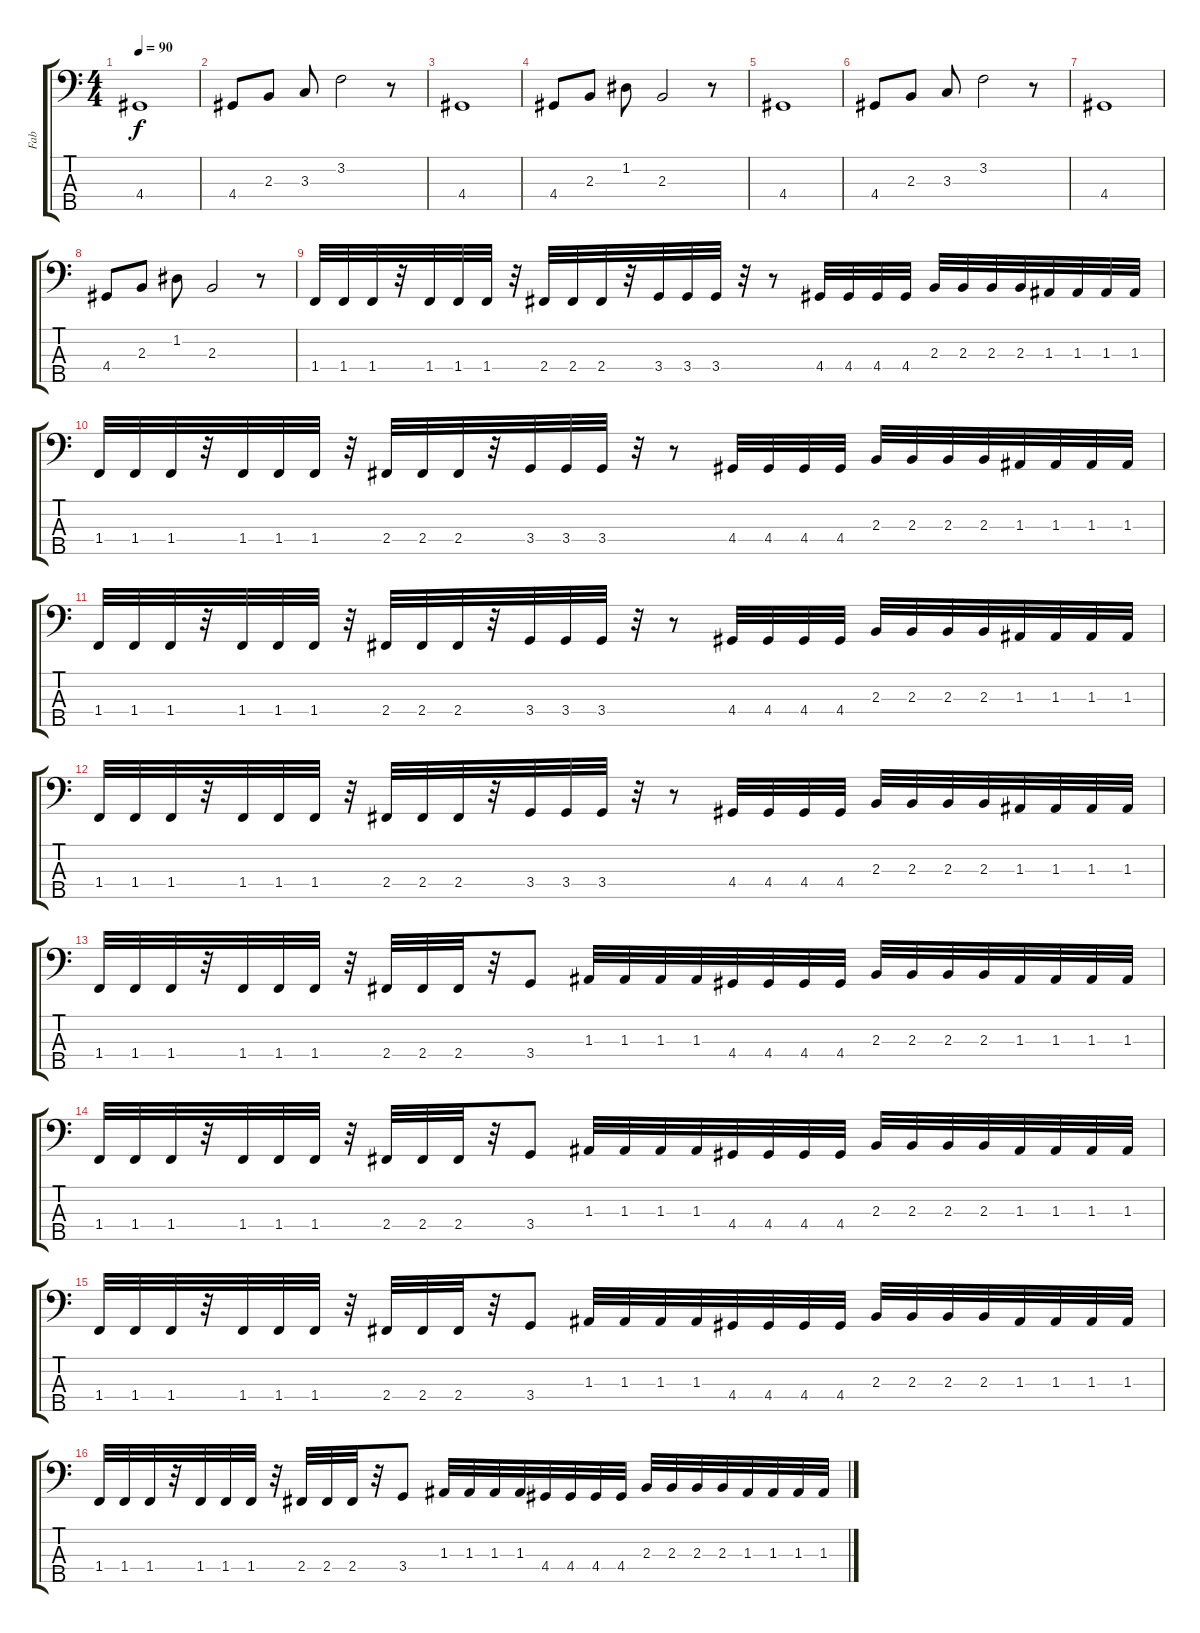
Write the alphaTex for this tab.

\track ("Fab" "Fab") {instrument electricbassfinger}
\staff {score tabs}
\tuning (G2 D2 A1 E1 B0) {hide}
\ts (4 4)
\tempo 90
\clef f4
\ks c
4.4.1{dy f} |
4.4.8 2.3.8 3.3.8 3.2.2 r.8 |
4.4.1 |
4.4.8 2.3.8 1.2.8 2.3.2 r.8 |
4.4.1 |
4.4.8 2.3.8 3.3.8 3.2.2 r.8 |
4.4.1 |
4.4.8 2.3.8 1.2.8 2.3.2 r.8 |
1.4.32 1.4.32 1.4.32 r.32 1.4.32 1.4.32 1.4.32 r.32 2.4.32 2.4.32 2.4.32 r.32 3.4.32 3.4.32 3.4.32 r.32 r.8 4.4.32 4.4.32 4.4.32 4.4.32 2.3.32 2.3.32 2.3.32 2.3.32 1.3.32 1.3.32 1.3.32 1.3.32 |
1.4.32 1.4.32 1.4.32 r.32 1.4.32 1.4.32 1.4.32 r.32 2.4.32 2.4.32 2.4.32 r.32 3.4.32 3.4.32 3.4.32 r.32 r.8 4.4.32 4.4.32 4.4.32 4.4.32 2.3.32 2.3.32 2.3.32 2.3.32 1.3.32 1.3.32 1.3.32 1.3.32 |
1.4.32 1.4.32 1.4.32 r.32 1.4.32 1.4.32 1.4.32 r.32 2.4.32 2.4.32 2.4.32 r.32 3.4.32 3.4.32 3.4.32 r.32 r.8 4.4.32 4.4.32 4.4.32 4.4.32 2.3.32 2.3.32 2.3.32 2.3.32 1.3.32 1.3.32 1.3.32 1.3.32 |
1.4.32 1.4.32 1.4.32 r.32 1.4.32 1.4.32 1.4.32 r.32 2.4.32 2.4.32 2.4.32 r.32 3.4.32 3.4.32 3.4.32 r.32 r.8 4.4.32 4.4.32 4.4.32 4.4.32 2.3.32 2.3.32 2.3.32 2.3.32 1.3.32 1.3.32 1.3.32 1.3.32 |
1.4.32 1.4.32 1.4.32 r.32 1.4.32 1.4.32 1.4.32 r.32 2.4.32 2.4.32 2.4.32 r.32 3.4.8 1.3.32 1.3.32 1.3.32 1.3.32 4.4.32 4.4.32 4.4.32 4.4.32 2.3.32 2.3.32 2.3.32 2.3.32 1.3.32 1.3.32 1.3.32 1.3.32 |
1.4.32 1.4.32 1.4.32 r.32 1.4.32 1.4.32 1.4.32 r.32 2.4.32 2.4.32 2.4.32 r.32 3.4.8 1.3.32 1.3.32 1.3.32 1.3.32 4.4.32 4.4.32 4.4.32 4.4.32 2.3.32 2.3.32 2.3.32 2.3.32 1.3.32 1.3.32 1.3.32 1.3.32 |
1.4.32 1.4.32 1.4.32 r.32 1.4.32 1.4.32 1.4.32 r.32 2.4.32 2.4.32 2.4.32 r.32 3.4.8 1.3.32 1.3.32 1.3.32 1.3.32 4.4.32 4.4.32 4.4.32 4.4.32 2.3.32 2.3.32 2.3.32 2.3.32 1.3.32 1.3.32 1.3.32 1.3.32 |
1.4.32 1.4.32 1.4.32 r.32 1.4.32 1.4.32 1.4.32 r.32 2.4.32 2.4.32 2.4.32 r.32 3.4.8 1.3.32 1.3.32 1.3.32 1.3.32 4.4.32 4.4.32 4.4.32 4.4.32 2.3.32 2.3.32 2.3.32 2.3.32 1.3.32 1.3.32 1.3.32 1.3.32
